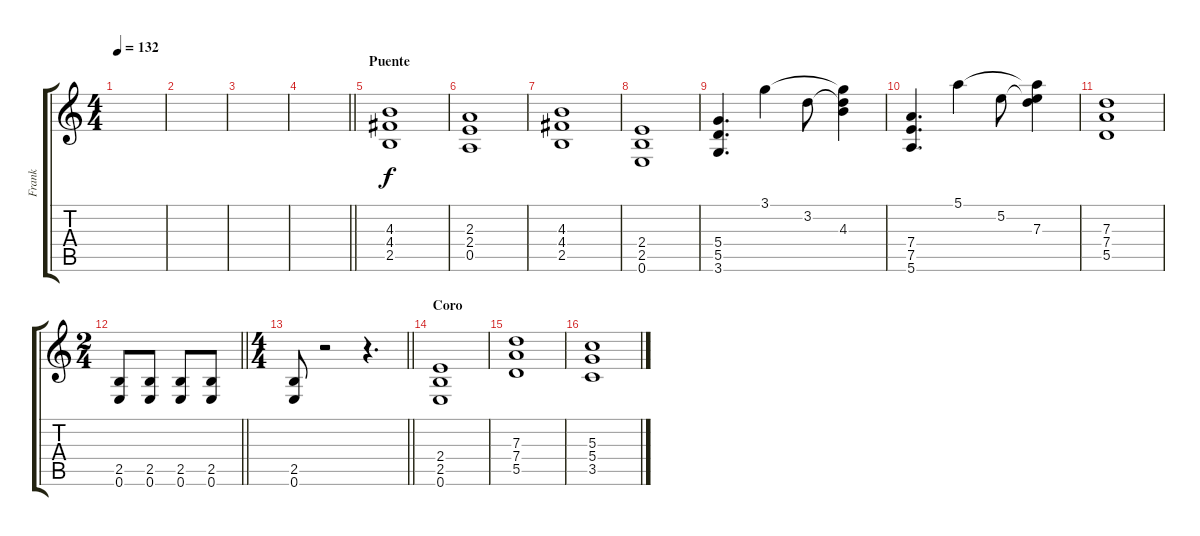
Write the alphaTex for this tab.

\track ("Frank" "Frank") {instrument distortionguitar}
\staff {score tabs}
\tuning (E4 B3 G3 D3 A2 E2) {hide}
\ts (4 4)
\tempo 132
\clef g2
\ks c
|
|
|
\barLineRight lightlight
|
\section ("" "Puente")
(4.3 4.4 2.5).1 |
(2.3 2.4 0.5).1 |
(4.3 4.4 2.5).1 |
(2.4 2.5 0.6).1 |
(5.4 5.5 3.6).4{d} 3.1.4 3.2.8 (3.1{t} 3.2{t} 4.3).4 |
(7.4 7.5 5.6).4{d} 5.1.4 5.2.8 (5.1{t} 5.2{t} 7.3).4 |
(7.3 7.4 5.5).1 |
\ts (2 4)
\barLineRight lightlight
(2.5 0.6).8 (2.5 0.6).8 (2.5 0.6).8 (2.5 0.6).8 |
\ts (4 4)
\barLineRight lightlight
(2.5 0.6).8 r.2 r.4{d} |
\section ("" "Coro")
(2.4 2.5 0.6).1 |
(7.3 7.4 5.5).1 |
(5.3 5.4 3.5).1
